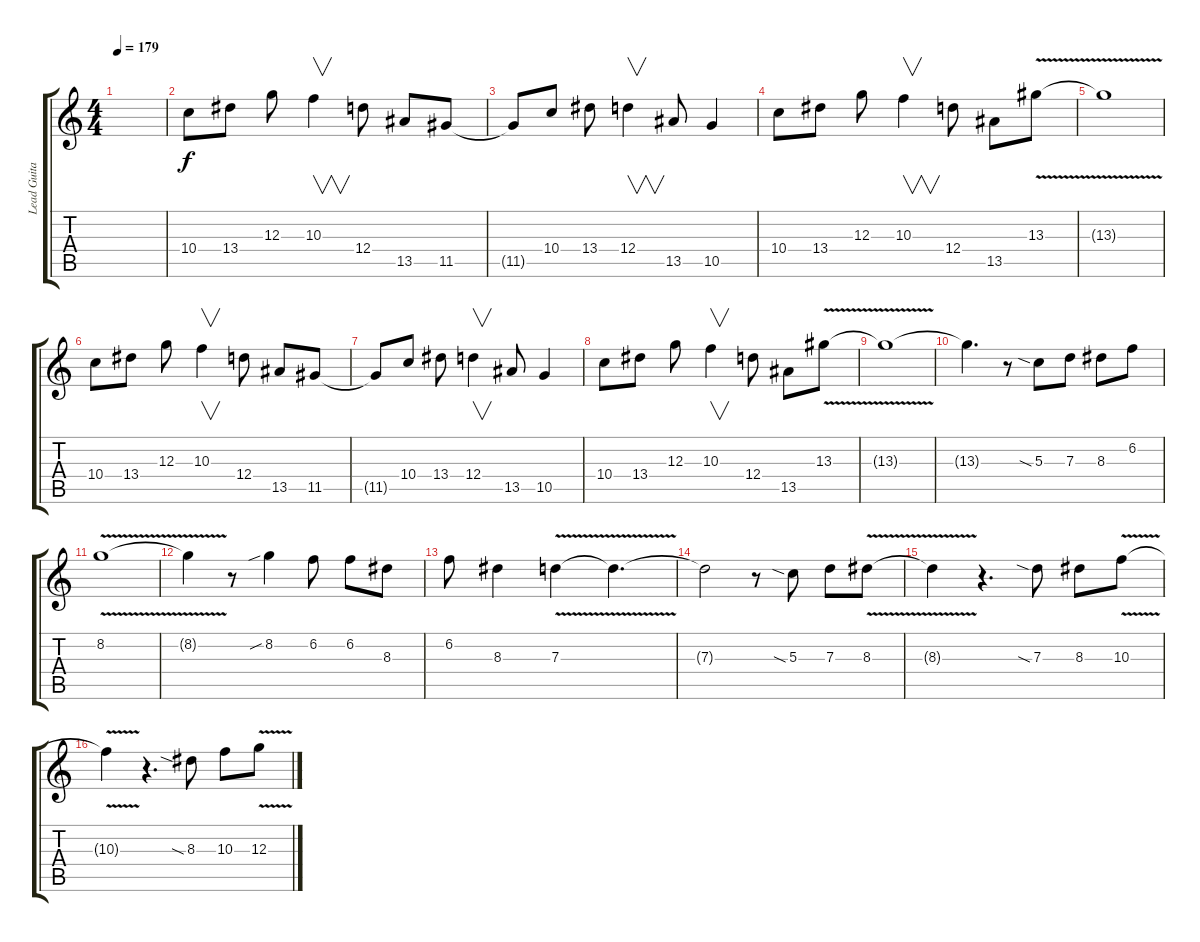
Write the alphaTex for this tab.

\track ("Lead Guitar" "Lead Guita") {instrument distortionguitar}
\staff {score tabs}
\tuning (E4 B3 G3 D3 A2 E2) {hide}
\ts (4 4)
\tempo 179
\clef g2
\ks c
|
10.4.8 13.4.8 12.3.8 10.3.4{v} 12.4.8 13.5.8 11.5.8 |
11.5{t}.8 10.4.8 13.4.8 12.4.4{v} 13.5.8 10.5.4 |
10.4.8 13.4.8 12.3.8 10.3.4{v} 12.4.8 13.5.8 13.3{v}.8 |
13.3{t}.1 |
10.4.8 13.4.8 12.3.8 10.3.4{v} 12.4.8 13.5.8 11.5.8 |
11.5{t}.8 10.4.8 13.4.8 12.4.4{v} 13.5.8 10.5.4 |
10.4.8 13.4.8 12.3.8 10.3.4{v} 12.4.8 13.5.8 13.3{v}.8 |
13.3{t}.1 |
13.3{t}.4{d} r.8 5.3{sia}.8 7.3.8 8.3.8 6.2.8 |
8.2{v}.1 |
8.2{t}.4 r.8 8.2{sib}.4 6.2.8 6.2.8 8.3.8 |
6.2.8 8.3.4 7.3{v}.4 7.3{t}.4{d} |
7.3{t}.2 r.8 5.3{sia}.8 7.3.8 8.3{v}.8 |
8.3{t}.4 r.4{d} 7.3{sia}.8 8.3.8 10.3{v}.8 |
10.3{t}.4 r.4{d} 8.3{sia}.8 10.3.8 12.3{v}.8
